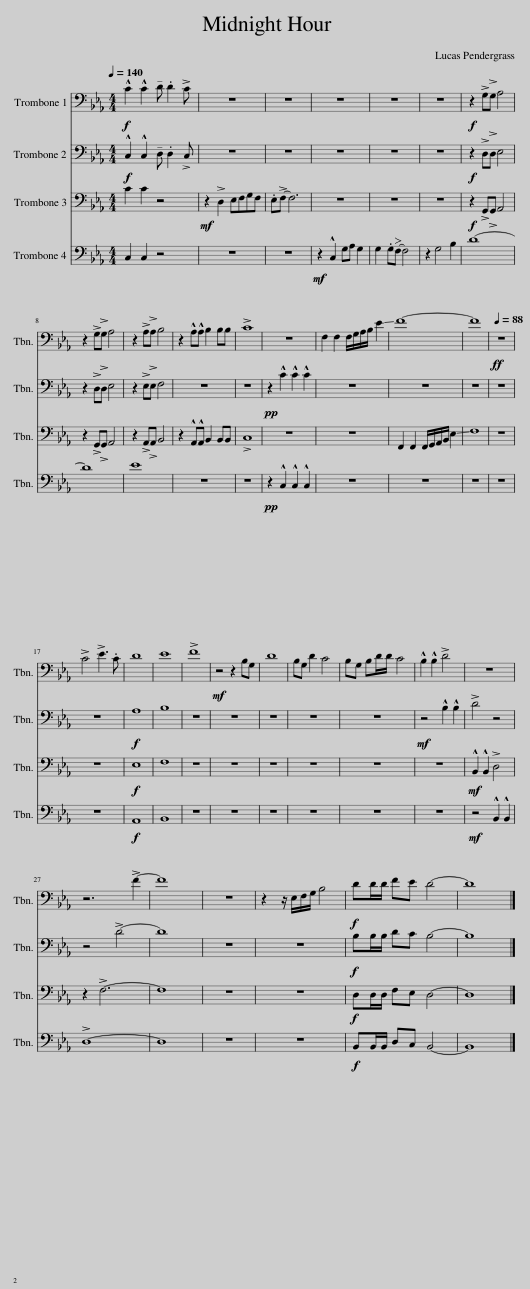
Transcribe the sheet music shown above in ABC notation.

X:1
%%score 1 2 3 4
L:1/8
Q:1/4=140
M:4/4
I:linebreak $
K:Eb
V:1 bass
V:2 bass
V:3 bass
V:4 bass
V:1
!f! !^!C2 !^!C2 !tenuto!D .D2 !>!C | z8 | z8 | z8 | z8 | %5
 z8 |!f! z2 !>!G,!>!G, A,4 |$ z2 !>!G,!>!G, A,4 | z2 !>!A,!>!A, B,4 | z2 !^!A,!^!A, B,2 B,B, | %10
 !>!C8 | z8 | F,2 F,2 F,/G,/A,/B,/ !-(!E2 | !-)!F8- | F8 | %15
[Q:1/4=88]!ff! z8 |$ !>!C4 !>!E3 .C | D8 | E8 | !>!F8 | %20
!mf! z4 z2 B,G, | D8 | B,G, D2 C4 | B,G, B,D/D/ C4 | !^!B,2 !^!B,2 !>!D4 | %25
 z8 |$ z6 !>!F2- | F8 | z8 | z2 z/ E,/F,/G,/ B,4 | %30
!f! DD/D/ FE D4- | D8 |] %32
V:2
!f! !^!C,2 !^!C,2 !tenuto!D, .D,2 !>!C, | z8 | z8 | z8 | z8 | %5
 z8 |!f! z2 !>!D,!>!D, E,4 |$ z2 !>!D,!>!D, E,4 | z2 !>!E,!>!E, F,4 | z8 | %10
 z8 |!pp! z2 !^!C2 !^!C2 !^!C2 | z8 | z8 | z8 | %15
 z8 |$ z8 |!f! A,8 | B,8 | z8 | %20
 z8 | z8 | z8 | z8 |!mf! z4 !^!B,2 !^!B,2 | %25
 !>!D4 z4 |$ z4 !>!D4- | D8 | z8 | z8 | %30
!f! B,B,/B,/ DC B,4- | B,8 |] %32
V:3
 C2 C2 z4 |!mf! z2 !>!D,2 E,F,G,F, | .E,!>!F,- F,6 | z8 | z8 | %5
 z8 |!f! z2 !>!G,,!>!G,, A,,4 |$ z2 !>!G,,!>!G,, A,,4 | z2 !>!A,,!>!A,, B,,4 | z2 !^!A,,!^!A,, B,,2 B,,B,, | %10
 !>!C,8 | z8 | z8 | F,,2 F,,2 F,,/G,,/A,,/B,,/ !-(!E,2 | !-)!F,8 | %15
 z8 |$ z8 |!f! E,8 | F,8 | z8 | %20
 z8 | z8 | z8 | z8 | z8 | %25
!mf! !^!B,,2 !^!B,,2 !>!D,4 |$ z2 !>!F,6- | F,8 | z8 | z8 | %30
!f! D,D,/D,/ F,E, D,4- | D,8 |] %32
V:4
 C,2 C,2 z4 | z8 | z8 |!mf! z2 !^!C,2 G,A, G,2 | G,2 .G,F,- F,4 | %5
 z2 G,4 B,2 | D8- |$ D8 | E8 | z8 | %10
 z8 |!pp! z2 !^!C,2 !^!C,2 !^!C,2 | z8 | z8 | z8 | %15
 z8 |$ z8 |!f! A,,8 | B,,8 | z8 | %20
 z8 | z8 | z8 | z8 | z8 | %25
!mf! z4 !^!B,,2 !^!B,,2 |$ !>!D,8- | D,8 | z8 | z8 | %30
!f! B,,B,,/B,,/ D,C, B,,4- | B,,8 |] %32
